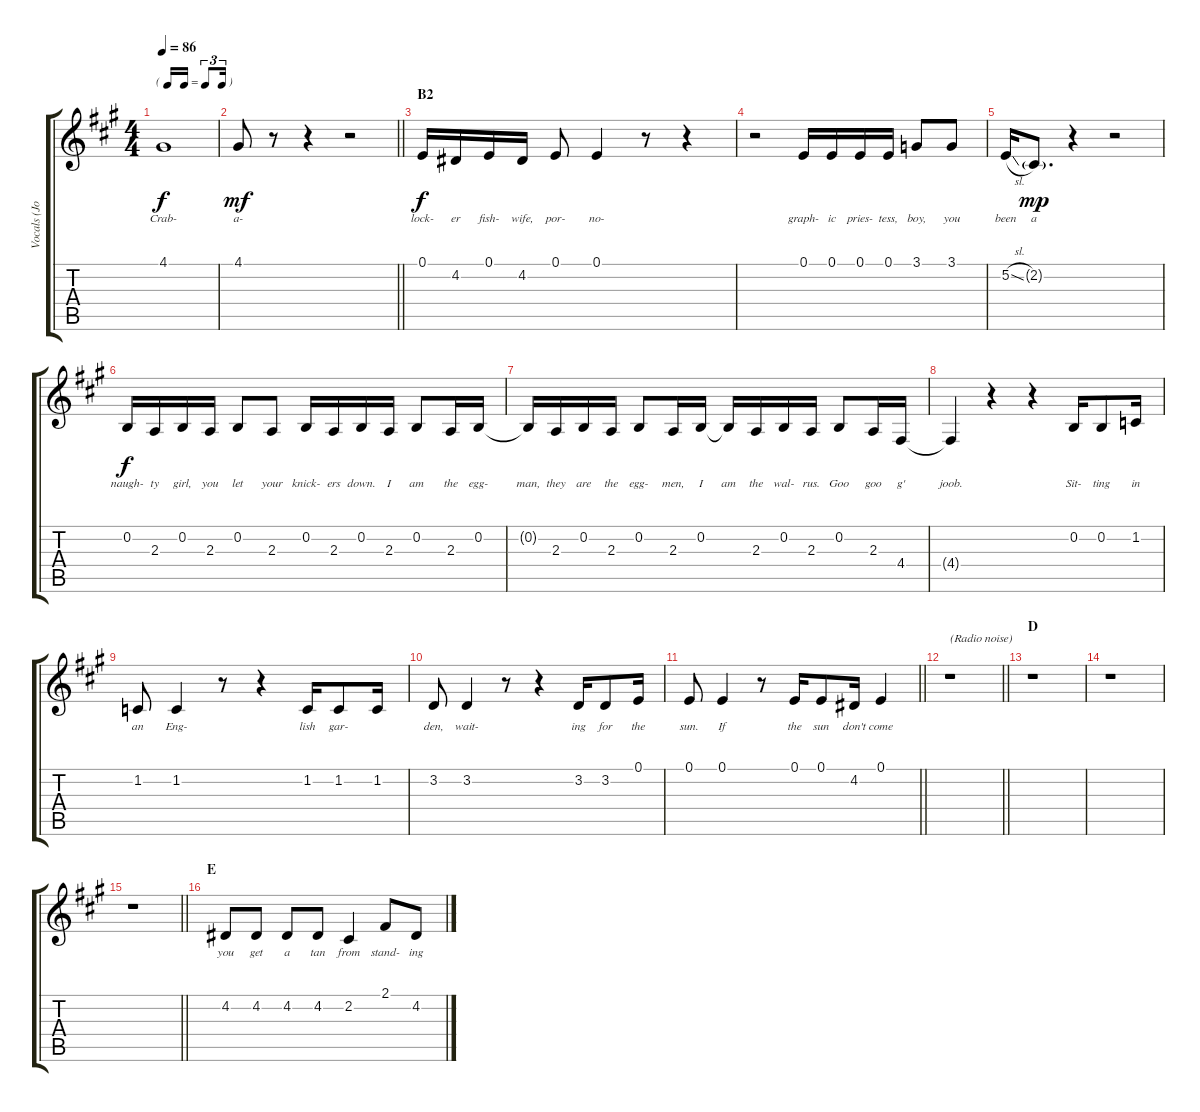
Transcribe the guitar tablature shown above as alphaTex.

\track ("Vocals (John Lennon)" "Vocals (Jo") {instrument tenorsax}
\staff {score tabs}
\tuning (E4 B3 G3 D3 A2 E2) {hide}
\ts (4 4)
\tf triplet16th
\tempo 86
\clef g2
\ks a
4.1.1{lyrics (0 "Crab-") lyrics (1 "") lyrics (2 "") lyrics (3 "") lyrics (4 "") dy f} |
\barLineRight lightlight
4.1.8{lyrics (0 "a-") lyrics (1 "") lyrics (2 "") lyrics (3 "") lyrics (4 "") dy mf} r.8 r.4 r.2 |
\section ("" "B2")
0.1.16{lyrics (0 "lock-") lyrics (1 "") lyrics (2 "") lyrics (3 "") lyrics (4 "") dy f} 4.2.16{lyrics (0 "er") lyrics (1 "") lyrics (2 "") lyrics (3 "") lyrics (4 "")} 0.1.16{lyrics (0 "fish-") lyrics (1 "") lyrics (2 "") lyrics (3 "") lyrics (4 "")} 4.2.16{lyrics (0 "wife,") lyrics (1 "") lyrics (2 "") lyrics (3 "") lyrics (4 "")} 0.1.8{lyrics (0 "por-") lyrics (1 "") lyrics (2 "") lyrics (3 "") lyrics (4 "")} 0.1.4{lyrics (0 "no-") lyrics (1 "") lyrics (2 "") lyrics (3 "") lyrics (4 "")} r.8 r.4 |
r.2 0.1.16{lyrics (0 "graph-") lyrics (1 "") lyrics (2 "") lyrics (3 "") lyrics (4 "")} 0.1.16{lyrics (0 "ic") lyrics (1 "") lyrics (2 "") lyrics (3 "") lyrics (4 "")} 0.1.16{lyrics (0 "pries-") lyrics (1 "") lyrics (2 "") lyrics (3 "") lyrics (4 "")} 0.1.16{lyrics (0 "tess,") lyrics (1 "") lyrics (2 "") lyrics (3 "") lyrics (4 "")} 3.1.8{lyrics (0 "boy,") lyrics (1 "") lyrics (2 "") lyrics (3 "") lyrics (4 "")} 3.1.8{lyrics (0 "you") lyrics (1 "") lyrics (2 "") lyrics (3 "") lyrics (4 "")} |
5.2{sl}.16{lyrics (0 "been") lyrics (1 "") lyrics (2 "") lyrics (3 "") lyrics (4 "")} 2.2{g}.8{d lyrics (0 "a") lyrics (1 "") lyrics (2 "") lyrics (3 "") lyrics (4 "") dy mp} r.4 r.2 |
0.2.16{lyrics (0 "naugh-") lyrics (1 "") lyrics (2 "") lyrics (3 "") lyrics (4 "") dy f} 2.3.16{lyrics (0 "ty") lyrics (1 "") lyrics (2 "") lyrics (3 "") lyrics (4 "")} 0.2.16{lyrics (0 "girl,") lyrics (1 "") lyrics (2 "") lyrics (3 "") lyrics (4 "")} 2.3.16{lyrics (0 "you") lyrics (1 "") lyrics (2 "") lyrics (3 "") lyrics (4 "")} 0.2.8{lyrics (0 "let") lyrics (1 "") lyrics (2 "") lyrics (3 "") lyrics (4 "")} 2.3.8{lyrics (0 "your") lyrics (1 "") lyrics (2 "") lyrics (3 "") lyrics (4 "")} 0.2.16{lyrics (0 "knick-") lyrics (1 "") lyrics (2 "") lyrics (3 "") lyrics (4 "")} 2.3.16{lyrics (0 "ers") lyrics (1 "") lyrics (2 "") lyrics (3 "") lyrics (4 "")} 0.2.16{lyrics (0 "down.") lyrics (1 "") lyrics (2 "") lyrics (3 "") lyrics (4 "")} 2.3.16{lyrics (0 "I") lyrics (1 "") lyrics (2 "") lyrics (3 "") lyrics (4 "")} 0.2.8{lyrics (0 "am") lyrics (1 "") lyrics (2 "") lyrics (3 "") lyrics (4 "")} 2.3.16{lyrics (0 "the") lyrics (1 "") lyrics (2 "") lyrics (3 "") lyrics (4 "")} 0.2.16{lyrics (0 "egg-") lyrics (1 "") lyrics (2 "") lyrics (3 "") lyrics (4 "")} |
0.2{t}.16{lyrics (0 "man,") lyrics (1 "") lyrics (2 "") lyrics (3 "") lyrics (4 "")} 2.3.16{lyrics (0 "they") lyrics (1 "") lyrics (2 "") lyrics (3 "") lyrics (4 "")} 0.2.16{lyrics (0 "are") lyrics (1 "") lyrics (2 "") lyrics (3 "") lyrics (4 "")} 2.3.16{lyrics (0 "the") lyrics (1 "") lyrics (2 "") lyrics (3 "") lyrics (4 "")} 0.2.8{lyrics (0 "egg-") lyrics (1 "") lyrics (2 "") lyrics (3 "") lyrics (4 "")} 2.3.16{lyrics (0 "men,") lyrics (1 "") lyrics (2 "") lyrics (3 "") lyrics (4 "")} 0.2.16{lyrics (0 "I") lyrics (1 "") lyrics (2 "") lyrics (3 "") lyrics (4 "")} 0.2{t}.16{lyrics (0 "am") lyrics (1 "") lyrics (2 "") lyrics (3 "") lyrics (4 "")} 2.3.16{lyrics (0 "the") lyrics (1 "") lyrics (2 "") lyrics (3 "") lyrics (4 "")} 0.2.16{lyrics (0 "wal-") lyrics (1 "") lyrics (2 "") lyrics (3 "") lyrics (4 "")} 2.3.16{lyrics (0 "rus.") lyrics (1 "") lyrics (2 "") lyrics (3 "") lyrics (4 "")} 0.2.8{lyrics (0 "Goo") lyrics (1 "") lyrics (2 "") lyrics (3 "") lyrics (4 "")} 2.3.16{lyrics (0 "goo") lyrics (1 "") lyrics (2 "") lyrics (3 "") lyrics (4 "")} 4.4.16{lyrics (0 "g'") lyrics (1 "") lyrics (2 "") lyrics (3 "") lyrics (4 "")} |
4.4{t}.4{lyrics (0 "joob.") lyrics (1 "") lyrics (2 "") lyrics (3 "") lyrics (4 "")} r.4 r.4 0.2.16{lyrics (0 "Sit-") lyrics (1 "") lyrics (2 "") lyrics (3 "") lyrics (4 "")} 0.2.8{lyrics (0 "ting") lyrics (1 "") lyrics (2 "") lyrics (3 "") lyrics (4 "")} 1.2.16{lyrics (0 "in") lyrics (1 "") lyrics (2 "") lyrics (3 "") lyrics (4 "")} |
1.2.8{lyrics (0 "an") lyrics (1 "") lyrics (2 "") lyrics (3 "") lyrics (4 "")} 1.2.4{lyrics (0 "Eng-") lyrics (1 "") lyrics (2 "") lyrics (3 "") lyrics (4 "")} r.8 r.4 1.2.16{lyrics (0 "lish") lyrics (1 "") lyrics (2 "") lyrics (3 "") lyrics (4 "")} 1.2.8{lyrics (0 "gar-") lyrics (1 "") lyrics (2 "") lyrics (3 "") lyrics (4 "")} 1.2.16{lyrics (0 "") lyrics (1 "") lyrics (2 "") lyrics (3 "") lyrics (4 "")} |
3.2.8{lyrics (0 "den,") lyrics (1 "") lyrics (2 "") lyrics (3 "") lyrics (4 "")} 3.2.4{lyrics (0 "wait-") lyrics (1 "") lyrics (2 "") lyrics (3 "") lyrics (4 "")} r.8 r.4 3.2.16{lyrics (0 "ing") lyrics (1 "") lyrics (2 "") lyrics (3 "") lyrics (4 "")} 3.2.8{lyrics (0 "for") lyrics (1 "") lyrics (2 "") lyrics (3 "") lyrics (4 "")} 0.1.16{lyrics (0 "the") lyrics (1 "") lyrics (2 "") lyrics (3 "") lyrics (4 "")} |
\barLineRight lightlight
0.1.8{lyrics (0 "sun.") lyrics (1 "") lyrics (2 "") lyrics (3 "") lyrics (4 "")} 0.1.4{lyrics (0 "If") lyrics (1 "") lyrics (2 "") lyrics (3 "") lyrics (4 "")} r.8 0.1.16{lyrics (0 "the") lyrics (1 "") lyrics (2 "") lyrics (3 "") lyrics (4 "")} 0.1.8{lyrics (0 "sun") lyrics (1 "") lyrics (2 "") lyrics (3 "") lyrics (4 "")} 4.2.16{lyrics (0 "don't") lyrics (1 "") lyrics (2 "") lyrics (3 "") lyrics (4 "")} 0.1.4{lyrics (0 "come") lyrics (1 "") lyrics (2 "") lyrics (3 "") lyrics (4 "")} |
\barLineRight lightlight
r.1{txt "(Radio noise)"} |
\section ("" "D")
r.1 |
r.1 |
\barLineRight lightlight
r.1 |
\section ("" "E")
4.2.8{lyrics (0 "you") lyrics (1 "") lyrics (2 "") lyrics (3 "") lyrics (4 "")} 4.2.8{lyrics (0 "get") lyrics (1 "") lyrics (2 "") lyrics (3 "") lyrics (4 "")} 4.2.8{lyrics (0 "a") lyrics (1 "") lyrics (2 "") lyrics (3 "") lyrics (4 "")} 4.2.8{lyrics (0 "tan") lyrics (1 "") lyrics (2 "") lyrics (3 "") lyrics (4 "")} 2.2.4{lyrics (0 "from") lyrics (1 "") lyrics (2 "") lyrics (3 "") lyrics (4 "")} 2.1.8{lyrics (0 "stand-") lyrics (1 "") lyrics (2 "") lyrics (3 "") lyrics (4 "")} 4.2{sl}.8{lyrics (0 "ing") lyrics (1 "") lyrics (2 "") lyrics (3 "") lyrics (4 "")}
